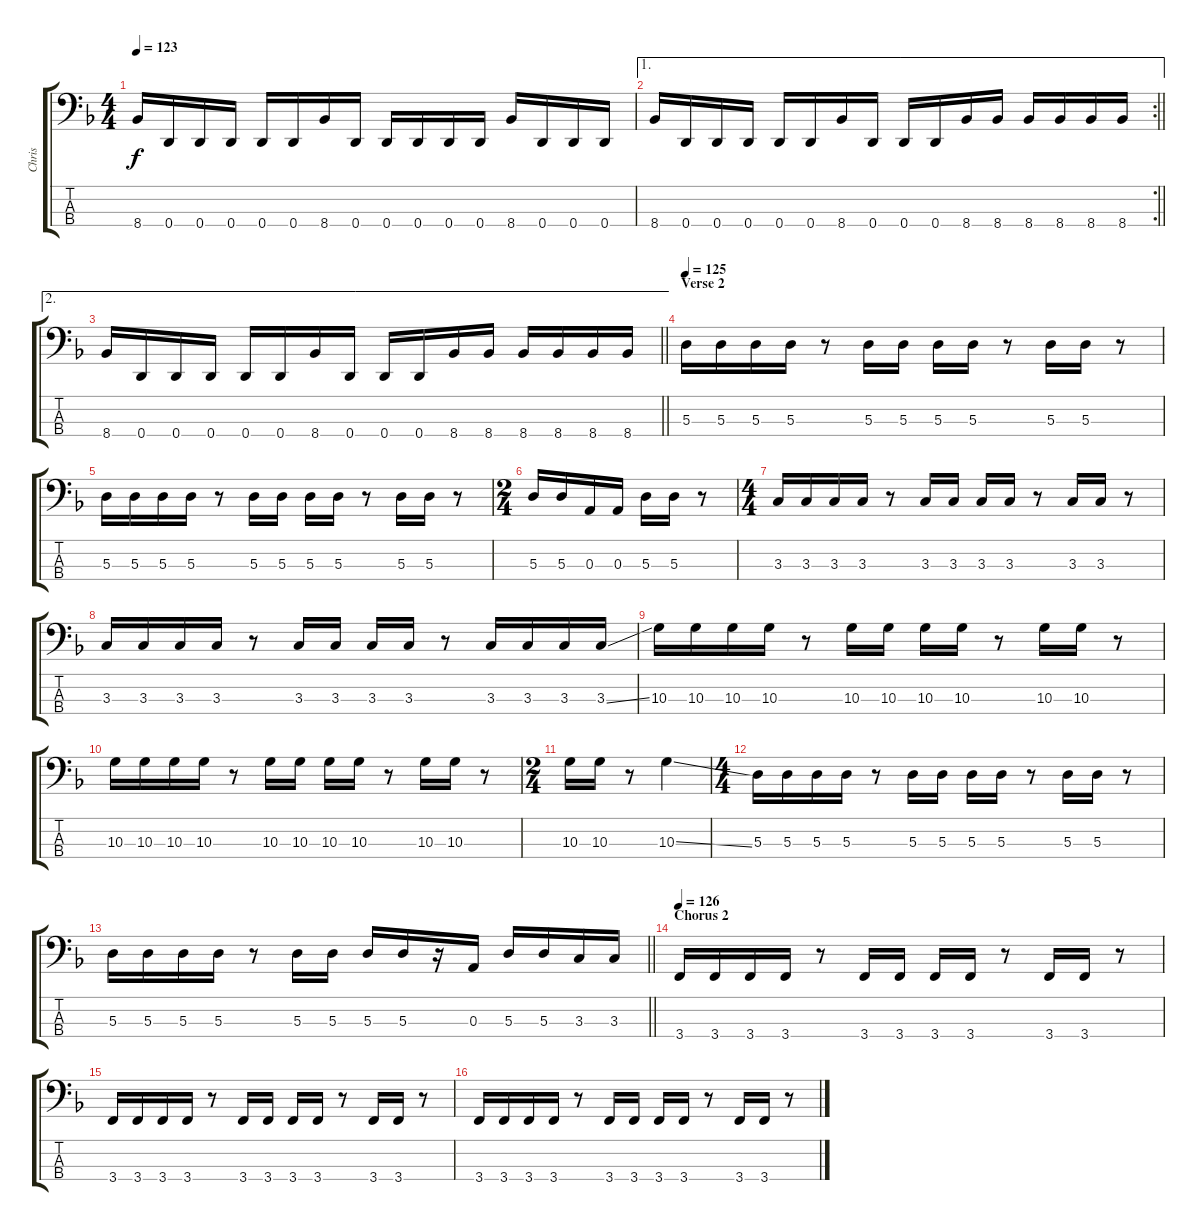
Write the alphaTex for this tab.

\track ("Chris" "Chris") {instrument electricbassfinger}
\staff {score tabs}
\tuning (G2 D2 A1 D1) {hide}
\ts (4 4)
\tempo 123
\clef f4
\ks f
8.4.16{dy f} 0.4.16 0.4.16 0.4.16 0.4.16 0.4.16 8.4.16 0.4.16 0.4.16 0.4.16 0.4.16 0.4.16 8.4.16 0.4.16 0.4.16 0.4.16 |
\ae 1
\rc 2
\barLineRight lightlight
8.4.16 0.4.16 0.4.16 0.4.16 0.4.16 0.4.16 8.4.16 0.4.16 0.4.16 0.4.16 8.4.16 8.4.16 8.4.16 8.4.16 8.4.16 8.4.16 |
\ae 2
\barLineRight lightlight
8.4.16 0.4.16 0.4.16 0.4.16 0.4.16 0.4.16 8.4.16 0.4.16 0.4.16 0.4.16 8.4.16 8.4.16 8.4.16 8.4.16 8.4.16 8.4.16 |
\section ("" "Verse 2")
\tempo 125
5.3.16 5.3.16 5.3.16 5.3.16 r.8 5.3.16 5.3.16 5.3.16 5.3.16 r.8 5.3.16 5.3.16 r.8 |
5.3.16 5.3.16 5.3.16 5.3.16 r.8 5.3.16 5.3.16 5.3.16 5.3.16 r.8 5.3.16 5.3.16 r.8 |
\ts (2 4)
5.3.16 5.3.16 0.3.16 0.3.16 5.3.16 5.3.16 r.8 |
\ts (4 4)
3.3.16 3.3.16 3.3.16 3.3.16 r.8 3.3.16 3.3.16 3.3.16 3.3.16 r.8 3.3.16 3.3.16 r.8 |
3.3.16 3.3.16 3.3.16 3.3.16 r.8 3.3.16 3.3.16 3.3.16 3.3.16 r.8 3.3.16 3.3.16 3.3.16 3.3{ss}.16 |
10.3.16 10.3.16 10.3.16 10.3.16 r.8 10.3.16 10.3.16 10.3.16 10.3.16 r.8 10.3.16 10.3.16 r.8 |
10.3.16 10.3.16 10.3.16 10.3.16 r.8 10.3.16 10.3.16 10.3.16 10.3.16 r.8 10.3.16 10.3.16 r.8 |
\ts (2 4)
10.3.16 10.3.16 r.8 10.3{ss}.4 |
\ts (4 4)
5.3.16 5.3.16 5.3.16 5.3.16 r.8 5.3.16 5.3.16 5.3.16 5.3.16 r.8 5.3.16 5.3.16 r.8 |
\barLineRight lightlight
5.3.16 5.3.16 5.3.16 5.3.16 r.8 5.3.16 5.3.16 5.3.16 5.3.16 r.16 0.3.16 5.3.16 5.3.16 3.3.16 3.3.16 |
\section ("" "Chorus 2")
\tempo 126
3.4.16 3.4.16 3.4.16 3.4.16 r.8 3.4.16 3.4.16 3.4.16 3.4.16 r.8 3.4.16 3.4.16 r.8 |
3.4.16 3.4.16 3.4.16 3.4.16 r.8 3.4.16 3.4.16 3.4.16 3.4.16 r.8 3.4.16 3.4.16 r.8 |
3.4.16 3.4.16 3.4.16 3.4.16 r.8 3.4.16 3.4.16 3.4.16 3.4.16 r.8 3.4.16 3.4.16 r.8
